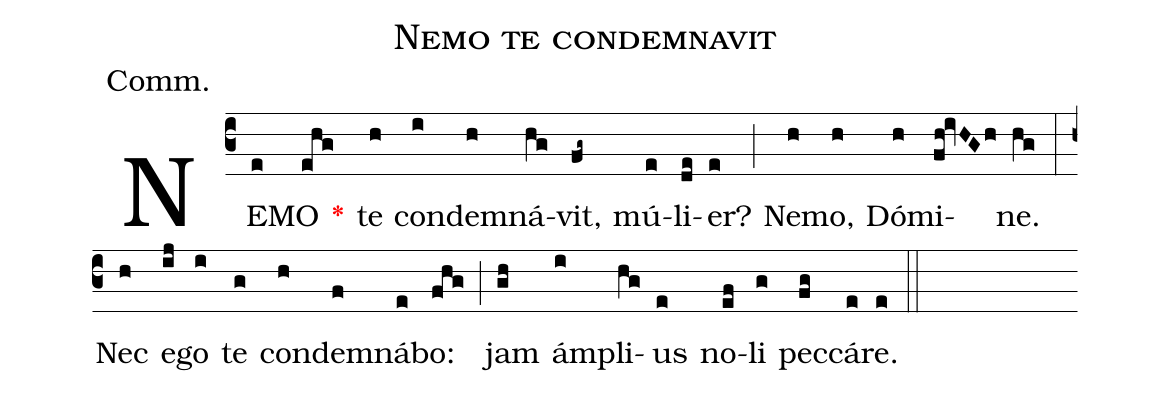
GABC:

name:Nemo te condemnavit;
annotation:Comm.;
mode:VIII.;
office-part:Communion;
%%
(c3) NE(e)MO(ehg) <v>\red{*}</v>() te(h) con(i)dem(h)ná(hg)vit,(fg~) mú(e)li(de)er?(e) (;) Ne(h)mo,(h) Dó(h)mi(fh!ivHGh)ne.(hg) (:) Nec(h) e(ij)go(i) te(g) con(h)dem(f)ná(e)bo:(fhg) (;) jam(gh) ám(i)pli(hg)us(e) no(ef)li(g) pec(fg)cá(e)re.(e) (::)
